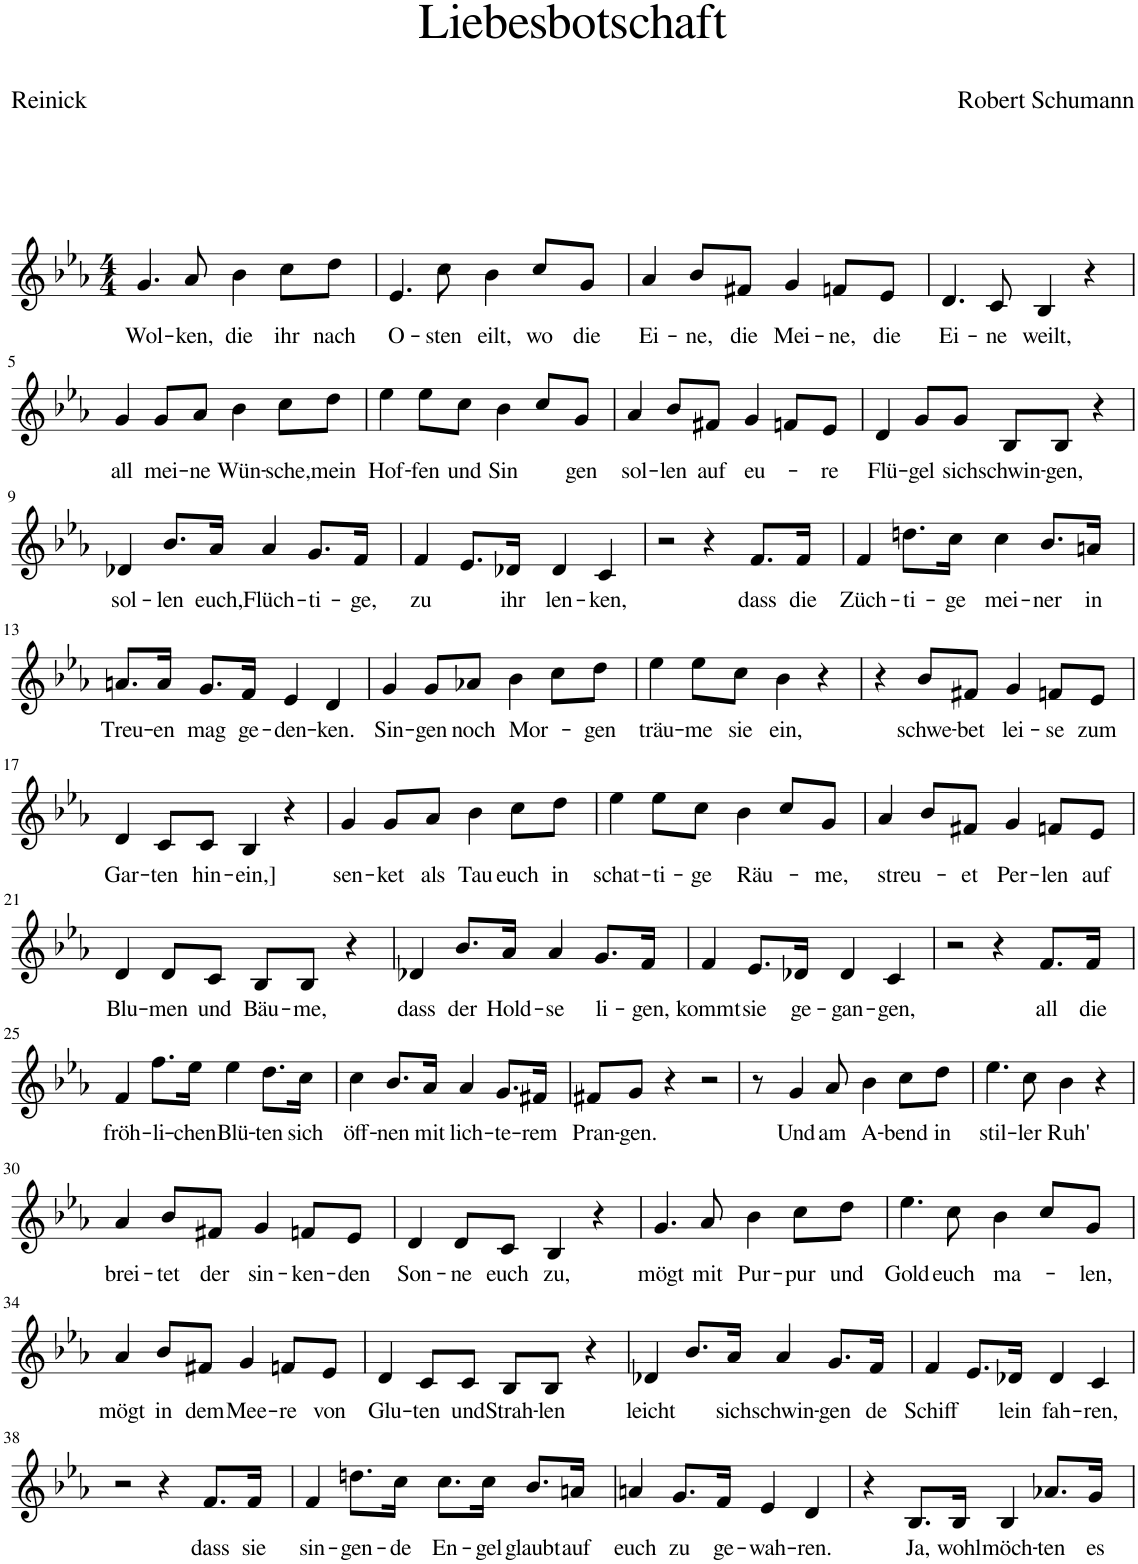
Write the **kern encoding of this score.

**kern	**text
*part1	*part1
*staff1	*staff1
*I"Piano	*
*I'Pno	*
*clefG2	*
*k[b-e-a-]	*
*M4/4	*
=1	=1
!	!LO:LY:b
4.g/	Wol-
!	!LO:LY:b
8a-/	-ken,
!	!LO:LY:b
4b-\	die
!	!LO:LY:b
8cc\L	ihr
!	!LO:LY:b
8dd\J	nach
=2	=2
!	!LO:LY:b
4.e-/	O-
!	!LO:LY:b
8cc\	-sten
!	!LO:LY:b
4b-\	eilt,
!	!LO:LY:b
8cc/L	wo
!	!LO:LY:b
8g/J	die
=3	=3
!	!LO:LY:b
4a-/	Ei-
!	!LO:LY:b
8b-/L	-ne,
!	!LO:LY:b
8f#X/J	die
!	!LO:LY:b
4g/	Mei-
!	!LO:LY:b
8fn/L	-ne,
!	!LO:LY:b
8e-/J	die
=4	=4
!	!LO:LY:b
4.d/	Ei-
!	!LO:LY:b
8c/	-ne
!	!LO:LY:b
4B-/	weilt,
4r	.
!!LO:LB:g=z
=5	=5
!	!LO:LY:b
4g/	all
!	!LO:LY:b
8g/L	mei-
!	!LO:LY:b
8a-/J	-ne
!	!LO:LY:b
4b-\	Wün-
!	!LO:LY:b
8cc\L	-sche,
!	!LO:LY:b
8dd\J	mein
=6	=6
!	!LO:LY:b
4ee-\	Hof-
!	!LO:LY:b
8ee-\L	-fen
!	!LO:LY:b
8cc\J	und
!	!LO:LY:b
4b-\	Sin
8cc/L	.
!	!LO:LY:b
8g/J	-gen
=7	=7
!	!LO:LY:b
4a-/	sol-
!	!LO:LY:b
8b-/L	-len
!	!LO:LY:b
8f#X/J	auf
!	!LO:LY:b
4g/	eu-
8fn/L	.
!	!LO:LY:b
8e-/J	-re
=8	=8
!	!LO:LY:b
4d/	Flü-
!	!LO:LY:b
8g/L	-gel
!	!LO:LY:b
8g/J	sich
!	!LO:LY:b
8B-/L	schwin-
!	!LO:LY:b
8B-/J	-gen,
4r	.
!!LO:LB:g=z
=9	=9
!	!LO:LY:b
4d-X/	sol-
!	!LO:LY:b
8.b-/L	-len
!	!LO:LY:b
16a-/Jk	euch,
!	!LO:LY:b
4a-/	Flüch-
!	!LO:LY:b
8.g/L	-ti-
!	!LO:LY:b
16f/Jk	-ge,
=10	=10
!	!LO:LY:b
4f/	zu
8.e-/L	.
!	!LO:LY:b
16d-X/Jk	ihr
!	!LO:LY:b
4d-/	len-
!	!LO:LY:b
4c/	-ken,
=11	=11
2r	.
4r	.
!	!LO:LY:b
8.f/L	dass
!	!LO:LY:b
16f/Jk	die
=12	=12
!	!LO:LY:b
4f/	Züch-
!	!LO:LY:b
8.ddn\L	-ti-
!	!LO:LY:b
16cc\Jk	-ge
!	!LO:LY:b
4cc\	mei-
!	!LO:LY:b
8.b-/L	-ner
!	!LO:LY:b
16an/Jk	in
!!LO:LB:g=z
=13	=13
!	!LO:LY:b
8.an/L	Treu-
!	!LO:LY:b
16a/Jk	-en
!	!LO:LY:b
8.g/L	mag
!	!LO:LY:b
16f/Jk	ge-
!	!LO:LY:b
4e-/	-den-
!	!LO:LY:b
4d/	-ken.
=14	=14
!	!LO:LY:b
4g/	Sin-
!	!LO:LY:b
8g/L	-gen
!	!LO:LY:b
8a-X/J	noch
!	!LO:LY:b
4b-\	Mor-
8cc\L	.
!	!LO:LY:b
8dd\J	-gen
=15	=15
!	!LO:LY:b
4ee-\	träu-
!	!LO:LY:b
8ee-\L	-me
!	!LO:LY:b
8cc\J	sie
!	!LO:LY:b
4b-\	ein,
4r	.
=16	=16
4r	.
!	!LO:LY:b
8b-/L	schwe-
!	!LO:LY:b
8f#X/J	-bet
!	!LO:LY:b
4g/	lei-
!	!LO:LY:b
8fn/L	-se
!	!LO:LY:b
8e-/J	zum
!!LO:LB:g=z
=17	=17
!	!LO:LY:b
4d/	Gar-
!	!LO:LY:b
8c/L	-ten
!	!LO:LY:b
8c/J	hin-
!	!LO:LY:b
4B-/	-ein,]
4r	.
=18	=18
!	!LO:LY:b
4g/	sen-
!	!LO:LY:b
8g/L	-ket
!	!LO:LY:b
8a-/J	als
!	!LO:LY:b
4b-\	Tau
!	!LO:LY:b
8cc\L	euch
!	!LO:LY:b
8dd\J	in
=19	=19
!	!LO:LY:b
4ee-\	schat-
!	!LO:LY:b
8ee-\L	-ti-
!	!LO:LY:b
8cc\J	-ge
!	!LO:LY:b
4b-\	Räu-
8cc/L	.
!	!LO:LY:b
8g/J	-me,
=20	=20
!	!LO:LY:b
4a-/	streu-
8b-/L	.
!	!LO:LY:b
8f#X/J	-et
!	!LO:LY:b
4g/	Per-
!	!LO:LY:b
8fn/L	-len
!	!LO:LY:b
8e-/J	auf
!!LO:LB:g=z
=21	=21
!	!LO:LY:b
4d/	Blu-
!	!LO:LY:b
8d/L	-men
!	!LO:LY:b
8c/J	und
!	!LO:LY:b
8B-/L	Bäu-
!	!LO:LY:b
8B-/J	-me,
4r	.
=22	=22
!	!LO:LY:b
4d-X/	dass
!	!LO:LY:b
8.b-/L	der
!	!LO:LY:b
16a-/Jk	Hold-
!	!LO:LY:b
4a-/	-se
!	!LO:LY:b
8.g/L	-li-
!	!LO:LY:b
16f/Jk	-gen,
=23	=23
!	!LO:LY:b
4f/	kommt
!	!LO:LY:b
8.e-/L	sie
!	!LO:LY:b
16d-X/Jk	ge-
!	!LO:LY:b
4d-/	-gan-
!	!LO:LY:b
4c/	-gen,
=24	=24
2r	.
4r	.
!	!LO:LY:b
8.f/L	all
!	!LO:LY:b
16f/Jk	die
!!LO:LB:g=z
=25	=25
!	!LO:LY:b
4f/	fröh-
!	!LO:LY:b
8.ff\L	-li-
!	!LO:LY:b
16ee-\Jk	-chen
!	!LO:LY:b
4ee-\	Blü-
!	!LO:LY:b
8.dd\L	-ten
!	!LO:LY:b
16cc\Jk	sich
=26	=26
!	!LO:LY:b
4cc\	öff-
!	!LO:LY:b
8.b-/L	-nen
!	!LO:LY:b
16a-/Jk	mit
!	!LO:LY:b
4a-/	lich-
!	!LO:LY:b
8.g/L	-te-
!	!LO:LY:b
16f#X/Jk	-rem
=27	=27
!	!LO:LY:b
8f#X/L	Pran-
!	!LO:LY:b
8g/J	-gen.
4r	.
2r	.
=28	=28
8r	.
!	!LO:LY:b
4g/	Und
!	!LO:LY:b
8a-/	am
!	!LO:LY:b
4b-\	A-
!	!LO:LY:b
8cc\L	-bend
!	!LO:LY:b
8dd\J	in
=29	=29
!	!LO:LY:b
4.ee-\	stil-
!	!LO:LY:b
8cc\	-ler
!	!LO:LY:b
4b-\	Ruh'
4r	.
!!LO:LB:g=z
=30	=30
!	!LO:LY:b
4a-/	brei-
!	!LO:LY:b
8b-/L	-tet
!	!LO:LY:b
8f#X/J	der
!	!LO:LY:b
4g/	sin-
!	!LO:LY:b
8fn/L	-ken-
!	!LO:LY:b
8e-/J	-den
=31	=31
!	!LO:LY:b
4d/	Son-
!	!LO:LY:b
8d/L	-ne
!	!LO:LY:b
8c/J	euch
!	!LO:LY:b
4B-/	zu,
4r	.
=32	=32
!	!LO:LY:b
4.g/	mögt
!	!LO:LY:b
8a-/	mit
!	!LO:LY:b
4b-\	Pur-
!	!LO:LY:b
8cc\L	-pur
!	!LO:LY:b
8dd\J	und
=33	=33
!	!LO:LY:b
4.ee-\	Gold
!	!LO:LY:b
8cc\	euch
!	!LO:LY:b
4b-\	ma-
8cc/L	.
!	!LO:LY:b
8g/J	-len,
!!LO:LB:g=z
=34	=34
!	!LO:LY:b
4a-/	mögt
!	!LO:LY:b
8b-/L	in
!	!LO:LY:b
8f#X/J	dem
!	!LO:LY:b
4g/	Mee-
!	!LO:LY:b
8fn/L	-re
!	!LO:LY:b
8e-/J	von
=35	=35
!	!LO:LY:b
4d/	Glu-
!	!LO:LY:b
8c/L	-ten
!	!LO:LY:b
8c/J	und
!	!LO:LY:b
8B-/L	Strah-
!	!LO:LY:b
8B-/J	-len
4r	.
=36	=36
!	!LO:LY:b
4d-X/	leicht
8.b-/L	.
!	!LO:LY:b
16a-/Jk	sich
!	!LO:LY:b
4a-/	schwin-
!	!LO:LY:b
8.g/L	-gen
!	!LO:LY:b
16f/Jk	de
=37	=37
!	!LO:LY:b
4f/	Schiff
8.e-/L	.
!	!LO:LY:b
16d-X/Jk	-lein
!	!LO:LY:b
4d-/	fah-
!	!LO:LY:b
4c/	-ren,
!!LO:LB:g=z
=38	=38
2r	.
4r	.
!	!LO:LY:b
8.f/L	dass
!	!LO:LY:b
16f/Jk	sie
=39	=39
!	!LO:LY:b
4f/	sin-
!	!LO:LY:b
8.ddn\L	-gen-
!	!LO:LY:b
16cc\Jk	-de
!	!LO:LY:b
8.cc\L	En-
!	!LO:LY:b
16cc\Jk	-gel
!	!LO:LY:b
8.b-/L	glaubt
!	!LO:LY:b
16an/Jk	auf
=40	=40
!	!LO:LY:b
4an/	euch
!	!LO:LY:b
8.g/L	zu
!	!LO:LY:b
16f/Jk	ge-
!	!LO:LY:b
4e-/	-wah-
!	!LO:LY:b
4d/	-ren.
=41	=41
4r	.
!	!LO:LY:b
8.B-/L	Ja,
!	!LO:LY:b
16B-/Jk	wohl
!	!LO:LY:b
4B-/	möch-
!	!LO:LY:b
8.a-X/L	-ten
!	!LO:LY:b
16g/Jk	es
=	=
*-	*-
